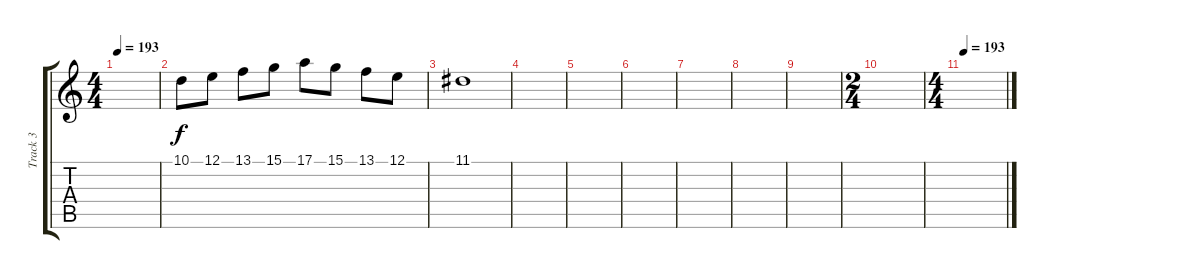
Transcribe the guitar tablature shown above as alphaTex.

\track ("Track 3" "Track 3") {instrument piccolo}
\staff {score tabs}
\tuning (E4 B3 G3 D3 A2 E2) {hide}
\ts (4 4)
\tempo 193
\clef g2
\ks c
|
10.1.8{volume 13 balance 13 instrument piccolo} 12.1.8 13.1.8 15.1.8 17.1.8 15.1.8 13.1.8 12.1.8 |
11.1.1 |
|
|
|
|
|
|
\ts (2 4)
|
\ts (4 4)
\tempo 193
